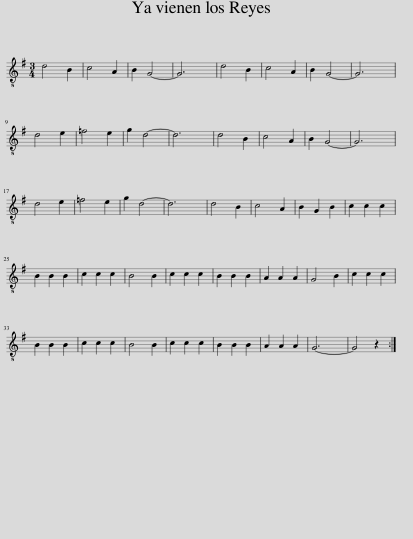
X:1
L:1/8
M:3/4
I:linebreak $
K:G
V:1 treble-8
V:1
 d4 B2 | c4 A2 | B2 G4- | G6 | d4 B2 | %5
 c4 A2 | B2 G4- | G6 |$ d4 e2 | =f4 e2 | %10
 g2 d4- | d6 | d4 B2 | c4 A2 | B2 G4- | %15
 G6 |$ d4 e2 | =f4 e2 | g2 d4- | d6 | %20
 d4 B2 | c4 A2 | B2 G2 B2 | c2 c2 c2 |$ B2 B2 B2 | %25
 c2 c2 c2 | B4 B2 | c2 c2 c2 | B2 B2 B2 | A2 A2 A2 | %30
 G4 B2 | c2 c2 c2 |$ B2 B2 B2 | c2 c2 c2 | B4 B2 | %35
 c2 c2 c2 | B2 B2 B2 | A2 A2 A2 | G6- | G4 z2 :| %40
